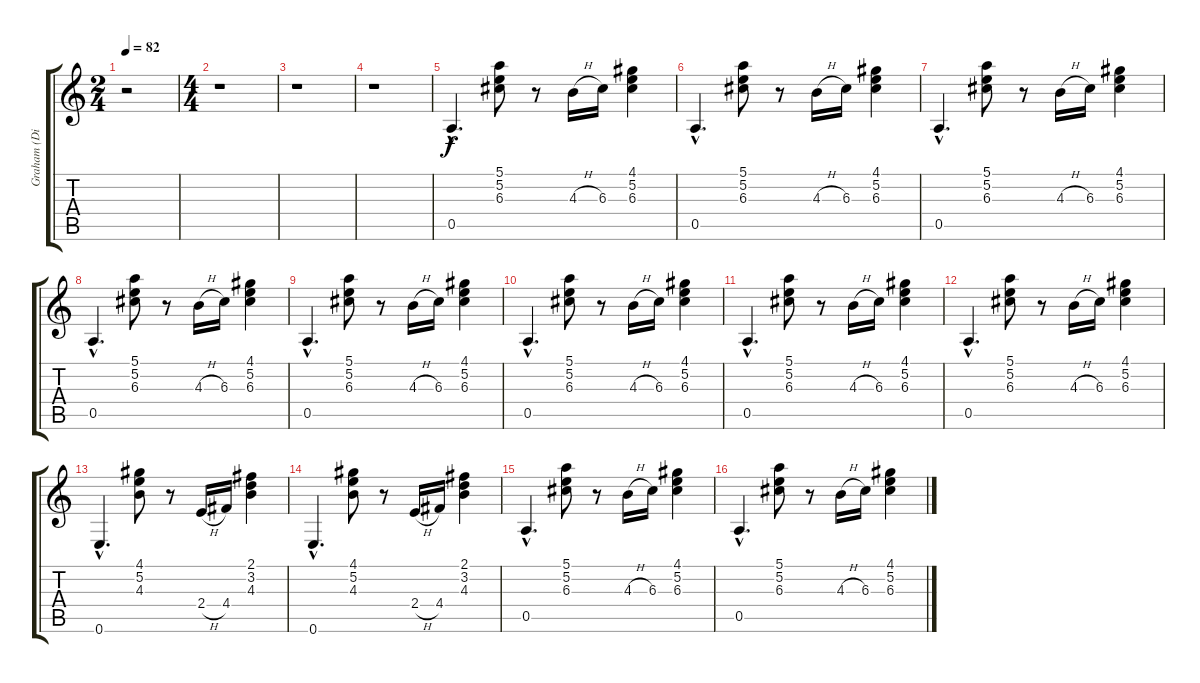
\track ("Graham (Disto Guitar)" "Graham (Di") {instrument distortionguitar}
\staff {score tabs}
\tuning (E4 B3 G3 D3 A2 E2) {hide}
\ts (2 4)
\tempo 82
\clef g2
\ks c
r.2{dy f instrument distortionguitar} |
\ts (4 4)
r.1 |
r.1 |
r.1 |
0.5{hac}.4{d} (5.1 5.2 6.3).8 r.8 4.3{h}.16 6.3.16 (4.1 5.2 6.3).4 |
0.5{hac}.4{d} (5.1 5.2 6.3).8 r.8 4.3{h}.16 6.3.16 (4.1 5.2 6.3).4 |
0.5{hac}.4{d} (5.1 5.2 6.3).8 r.8 4.3{h}.16 6.3.16 (4.1 5.2 6.3).4 |
0.5{hac}.4{d} (5.1 5.2 6.3).8 r.8 4.3{h}.16 6.3.16 (4.1 5.2 6.3).4 |
0.5{hac}.4{d} (5.1 5.2 6.3).8 r.8 4.3{h}.16 6.3.16 (4.1 5.2 6.3).4 |
0.5{hac}.4{d} (5.1 5.2 6.3).8 r.8 4.3{h}.16 6.3.16 (4.1 5.2 6.3).4 |
0.5{hac}.4{d} (5.1 5.2 6.3).8 r.8 4.3{h}.16 6.3.16 (4.1 5.2 6.3).4 |
0.5{hac}.4{d} (5.1 5.2 6.3).8 r.8 4.3{h}.16 6.3.16 (4.1 5.2 6.3).4 |
0.6{hac}.4{d} (4.1 5.2 4.3).8 r.8 2.4{h}.16 4.4.16 (2.1 3.2 4.3).4 |
0.6{hac}.4{d} (4.1 5.2 4.3).8 r.8 2.4{h}.16 4.4.16 (2.1 3.2 4.3).4 |
0.5{hac}.4{d} (5.1 5.2 6.3).8 r.8 4.3{h}.16 6.3.16 (4.1 5.2 6.3).4 |
0.5{hac}.4{d} (5.1 5.2 6.3).8 r.8 4.3{h}.16 6.3.16 (4.1 5.2 6.3).4
